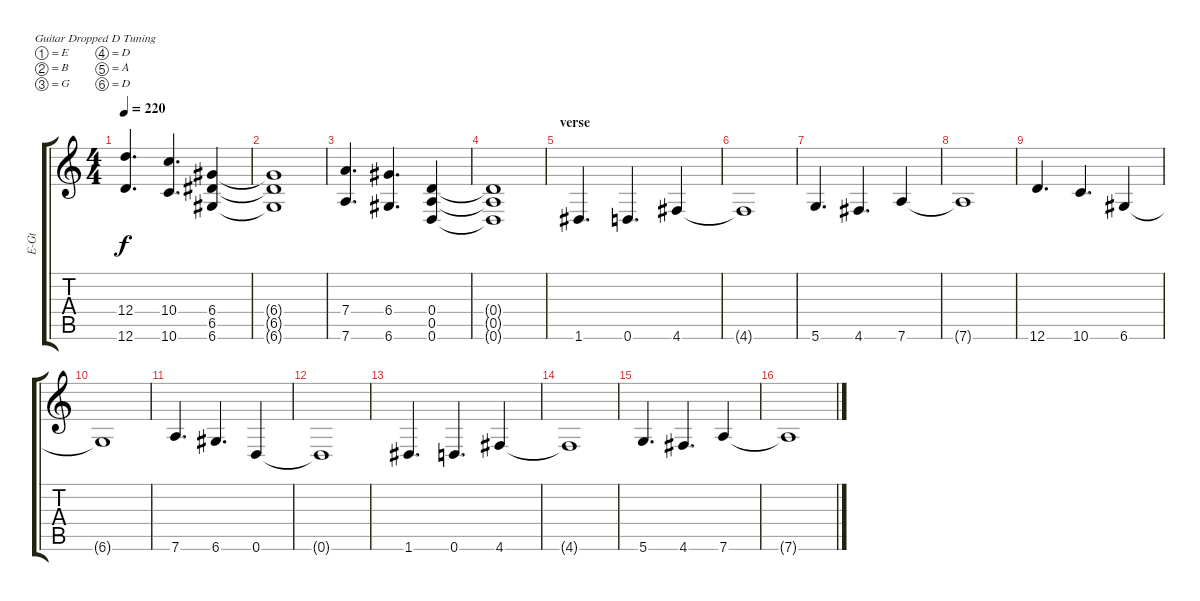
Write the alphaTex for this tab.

\bracketExtendMode groupsimilarinstruments
\otherSystemsTrackNameOrientation horizontal
\track ("Guitar 1" "E-Gt") {instrument distortionguitar}
\staff {score tabs}
\tuning (E4 B3 G3 D3 A2 D2)
\ts (4 4)
\tempo 220
\clef g2
\ks c
(12.4 12.6).4{d dy f beam Up} (10.4 10.6).4{d beam Up} (6.4{acc #} 6.5{acc #} 6.6{acc #}).4{beam Up} |
(6.4{t acc #} 6.5{t acc #} 6.6{t acc #}).1{beam Up} |
(7.4 7.6).4{d beam Up} (6.4{acc #} 6.6{acc #}).4{d beam Up} (0.4 0.5 0.6).4{beam Up} |
(0.4{t} 0.5{t} 0.6{t}).1{beam Up} |
\section ("" "verse")
1.6{acc #}.4{d beam Up} 0.6.4{d beam Up} 4.6{acc #}.4{beam Up} |
4.6{t acc #}.1{beam Up} |
5.6.4{d beam Up} 4.6{acc #}.4{d beam Up} 7.6.4{beam Up} |
7.6{t}.1{beam Up} |
12.6.4{d beam Up} 10.6.4{d beam Up} 6.6{acc #}.4{beam Up} |
6.6{t acc #}.1{beam Up} |
7.6.4{d beam Up} 6.6{acc #}.4{d beam Up} 0.6.4{beam Up} |
0.6{t}.1{beam Up} |
1.6{acc #}.4{d beam Up} 0.6.4{d beam Up} 4.6{acc #}.4{beam Up} |
4.6{t acc #}.1{beam Up} |
5.6.4{d beam Up} 4.6{acc #}.4{d beam Up} 7.6.4{beam Up} |
7.6{t}.1{beam Up}
